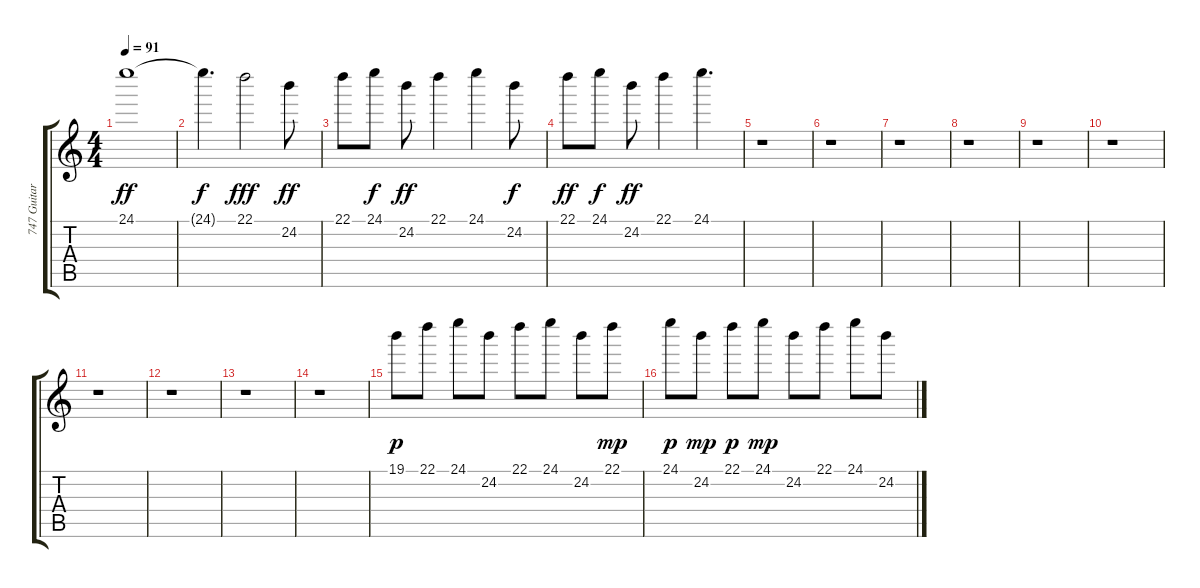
\track ("747 Guitar" "747 Guitar") {instrument distortionguitar}
\staff {score tabs}
\tuning (E4 B3 G3 D3 A2 E2) {hide}
\ts (4 4)
\tempo 91
\clef g2
\ks c
24.1.1{dy ff} |
24.1{t}.4{d dy f} 22.1.2{dy fff} 24.2.8{dy ff} |
22.1.8 24.1.8{dy f} 24.2.8{dy ff} 22.1.4 24.1.4 24.2.8{dy f} |
22.1.8{dy ff} 24.1.8{dy f} 24.2.8{dy ff} 22.1.4 24.1.4{d} |
r.1 |
r.1 |
r.1 |
r.1 |
r.1 |
r.1 |
r.1 |
r.1 |
r.1 |
r.1 |
19.1.8{dy p} 22.1.8 24.1.8 24.2.8 22.1.8 24.1.8 24.2.8 22.1.8{dy mp} |
24.1.8{dy p} 24.2.8{dy mp} 22.1.8{dy p} 24.1.8{dy mp} 24.2.8 22.1.8 24.1.8 24.2.8
